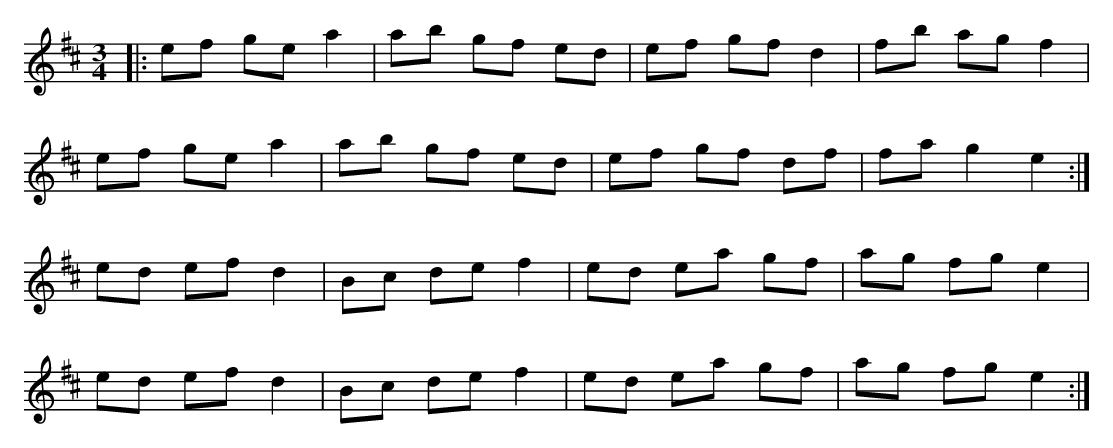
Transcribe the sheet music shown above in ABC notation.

X:1
M:3/4
K:Edor
|:ef ge a2|ab gf ed|ef gf d2|fb ag f2|
ef ge a2|ab gf ed|ef gf df|fa g2e2:|
ed ef d2|Bc de f2|ed ea gf|ag fg e2|
ed ef d2|Bc de f2|ed ea gf|ag fg e2:|
